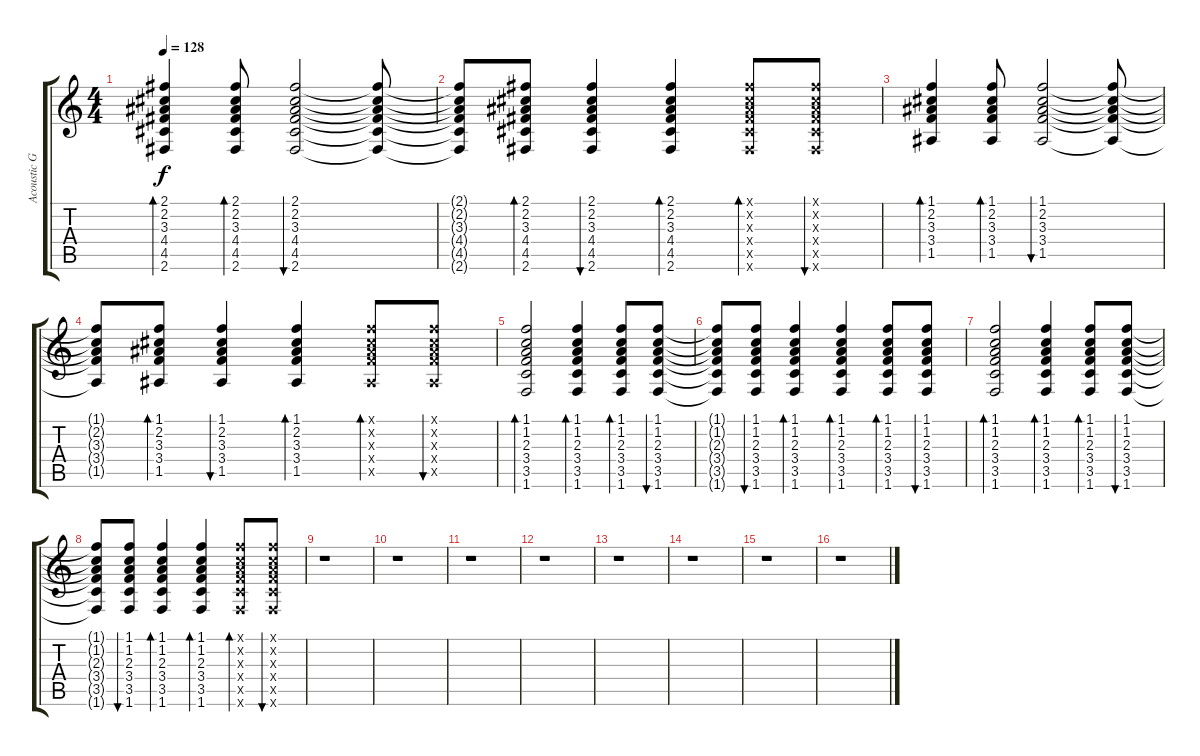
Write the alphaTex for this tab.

\track ("Acoustic Guitar 1" "Acoustic G") {instrument acousticguitarsteel}
\staff {score tabs}
\tuning (E4 B3 G3 D3 A2 E2) {hide}
\ts (4 4)
\tempo 128
\clef g2
\ks c
(2.1 2.2 3.3 4.4 4.5 2.6).4{bd 60 dy f} (2.1 2.2 3.3 4.4 4.5 2.6).8{bd 60} (2.1 2.2 3.3 4.4 4.5 2.6).2{bu 60} (2.1{t} 2.2{t} 3.3{t} 4.4{t} 4.5{t} 2.6{t}).8 |
(2.1{t} 2.2{t} 3.3{t} 4.4{t} 4.5{t} 2.6{t}).8 (2.1 2.2 3.3 4.4 4.5 2.6).8{bd 60} (2.1 2.2 3.3 4.4 4.5 2.6).4{bu 60} (2.1 2.2 3.3 4.4 4.5 2.6).4{bd 60} (2.1{x} 2.2{x} 3.3{x} 4.4{x} 4.5{x} 2.6{x}).8{bd 60} (2.1{x} 2.2{x} 3.3{x} 4.4{x} 4.5{x} 2.6{x}).8{bu 60} |
(1.1 2.2 3.3 3.4 1.5).4{bd 60} (1.1 2.2 3.3 3.4 1.5).8{bd 60} (1.1 2.2 3.3 3.4 1.5).2{bu 60} (1.1{t} 2.2{t} 3.3{t} 3.4{t} 1.5{t}).8 |
(1.1{t} 2.2{t} 3.3{t} 3.4{t} 1.5{t}).8 (1.1 2.2 3.3 3.4 1.5).8{bd 60} (1.1 2.2 3.3 3.4 1.5).4{bu 60} (1.1 2.2 3.3 3.4 1.5).4{bd 60} (1.1{x} 2.2{x} 3.3{x} 3.4{x} 1.5{x}).8{bd 60} (1.1{x} 2.2{x} 3.3{x} 3.4{x} 1.5{x}).8{bu 60} |
(1.1 1.2 2.3 3.4 3.5 1.6).2{bd 60} (1.1 1.2 2.3 3.4 3.5 1.6).4{bd 60} (1.1 1.2 2.3 3.4 3.5 1.6).8{bd 60} (1.1 1.2 2.3 3.4 3.5 1.6).8{bu 60} |
(1.1{t} 1.2{t} 2.3{t} 3.4{t} 3.5{t} 1.6{t}).8 (1.1 1.2 2.3 3.4 3.5 1.6).8{bu 60} (1.1 1.2 2.3 3.4 3.5 1.6).4{bd 60} (1.1 1.2 2.3 3.4 3.5 1.6).4{bd 60} (1.1 1.2 2.3 3.4 3.5 1.6).8{bd 60} (1.1 1.2 2.3 3.4 3.5 1.6).8{bu 60} |
(1.1 1.2 2.3 3.4 3.5 1.6).2{bd 60} (1.1 1.2 2.3 3.4 3.5 1.6).4{bd 60} (1.1 1.2 2.3 3.4 3.5 1.6).8{bd 60} (1.1 1.2 2.3 3.4 3.5 1.6).8{bu 60} |
(1.1{t} 1.2{t} 2.3{t} 3.4{t} 3.5{t} 1.6{t}).8 (1.1 1.2 2.3 3.4 3.5 1.6).8{bu 60} (1.1 1.2 2.3 3.4 3.5 1.6).4{bd 60} (1.1 1.2 2.3 3.4 3.5 1.6).4{bd 60} (1.1{x} 1.2{x} 2.3{x} 3.4{x} 3.5{x} 1.6{x}).8{bd 60} (1.1{x} 1.2{x} 2.3{x} 3.4{x} 3.5{x} 1.6{x}).8{bu 60} |
r.1 |
r.1 |
r.1 |
r.1 |
r.1 |
r.1 |
r.1 |
r.1
